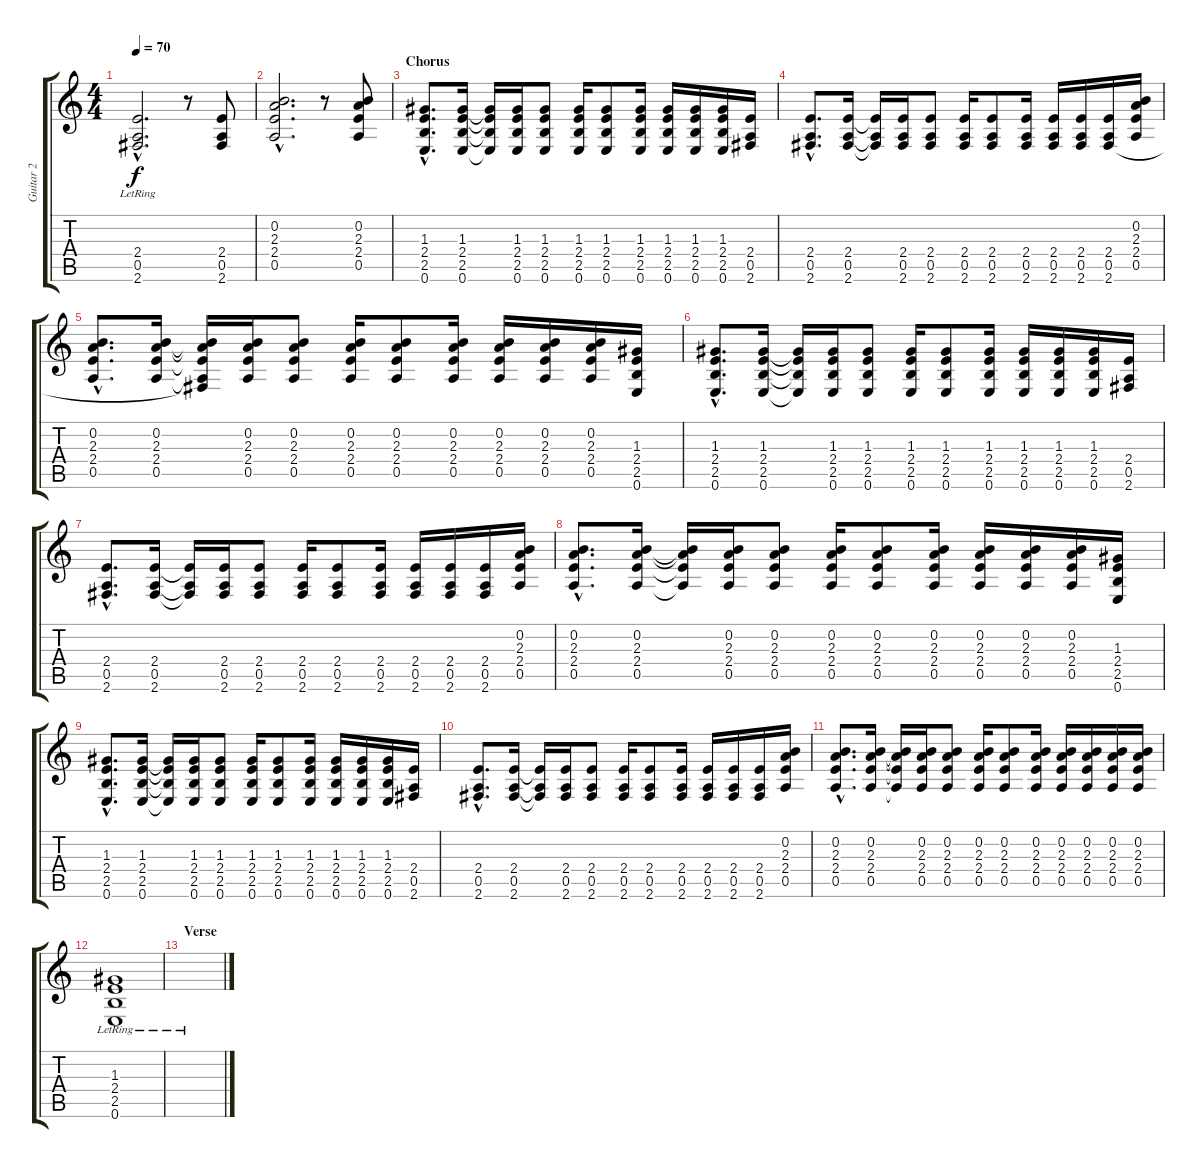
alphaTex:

\track ("Guitar 2" "Guitar 2") {instrument overdrivenguitar}
\staff {score tabs}
\tuning (E4 B3 G3 D3 A2 E2) {hide}
\ts (4 4)
\tempo 70
\clef g2
\ks c
(2.4{hac lr} 0.5{hac lr} 2.6{hac lr}).2{d dy f} r.8 (2.4 0.5 2.6).8 |
(0.2{hac} 2.3{hac} 2.4{hac} 0.5{hac}).2{d} r.8 (0.2 2.3 2.4 0.5).8 |
\section ("" "Chorus")
(1.3{hac} 2.4{hac} 2.5{hac} 0.6{hac}).8{d} (1.3 2.4 2.5 0.6).16 (1.3{t} 2.4{t} 2.5{t} 0.6{t}).16 (1.3 2.4 2.5 0.6).16 (1.3 2.4 2.5 0.6).8 (1.3 2.4 2.5 0.6).16 (1.3 2.4 2.5 0.6).8 (1.3 2.4 2.5 0.6).16 (1.3 2.4 2.5 0.6).16 (1.3 2.4 2.5 0.6).16 (1.3 2.4 2.5 0.6).16 (2.4 0.5 2.6).16 |
(2.4{hac} 0.5{hac} 2.6{hac}).8{d} (2.4 0.5 2.6).16 (2.4{t} 0.5{t} 2.6{t}).16 (2.4 0.5 2.6).16 (2.4 0.5 2.6).8 (2.4 0.5 2.6).16 (2.4 0.5 2.6).8 (2.4 0.5 2.6).16 (2.4 0.5 2.6).16 (2.4 0.5 2.6).16 (2.4 0.5 2.6).16 (0.2 2.3 2.4 0.5).16 |
(0.2{hac} 2.3{hac} 2.4{hac} 0.5{hac}).8{d} (0.2 2.3 2.4 0.5).16 (0.2{t} 2.3{t} 2.4{t} 0.5{t} 2.6{t}).16 (0.2 2.3 2.4 0.5).16 (0.2 2.3 2.4 0.5).8 (0.2 2.3 2.4 0.5).16 (0.2 2.3 2.4 0.5).8 (0.2 2.3 2.4 0.5).16 (0.2 2.3 2.4 0.5).16 (0.2 2.3 2.4 0.5).16 (0.2 2.3 2.4 0.5).16 (1.3 2.4 2.5 0.6).16 |
(1.3{hac} 2.4{hac} 2.5{hac} 0.6{hac}).8{d} (1.3 2.4 2.5 0.6).16 (1.3{t} 2.4{t} 2.5{t} 0.6{t}).16 (1.3 2.4 2.5 0.6).16 (1.3 2.4 2.5 0.6).8 (1.3 2.4 2.5 0.6).16 (1.3 2.4 2.5 0.6).8 (1.3 2.4 2.5 0.6).16 (1.3 2.4 2.5 0.6).16 (1.3 2.4 2.5 0.6).16 (1.3 2.4 2.5 0.6).16 (2.4 0.5 2.6).16 |
(2.4{hac} 0.5{hac} 2.6{hac}).8{d} (2.4 0.5 2.6).16 (2.4{t} 0.5{t} 2.6{t}).16 (2.4 0.5 2.6).16 (2.4 0.5 2.6).8 (2.4 0.5 2.6).16 (2.4 0.5 2.6).8 (2.4 0.5 2.6).16 (2.4 0.5 2.6).16 (2.4 0.5 2.6).16 (2.4 0.5 2.6).16 (0.2 2.3 2.4 0.5).16 |
(0.2{hac} 2.3{hac} 2.4{hac} 0.5{hac}).8{d} (0.2 2.3 2.4 0.5).16 (0.2{t} 2.3{t} 2.4{t} 0.5{t}).16 (0.2 2.3 2.4 0.5).16 (0.2 2.3 2.4 0.5).8 (0.2 2.3 2.4 0.5).16 (0.2 2.3 2.4 0.5).8 (0.2 2.3 2.4 0.5).16 (0.2 2.3 2.4 0.5).16 (0.2 2.3 2.4 0.5).16 (0.2 2.3 2.4 0.5).16 (1.3 2.4 2.5 0.6).16 |
(1.3{hac} 2.4{hac} 2.5{hac} 0.6{hac}).8{d} (1.3 2.4 2.5 0.6).16 (1.3{t} 2.4{t} 2.5{t} 0.6{t}).16 (1.3 2.4 2.5 0.6).16 (1.3 2.4 2.5 0.6).8 (1.3 2.4 2.5 0.6).16 (1.3 2.4 2.5 0.6).8 (1.3 2.4 2.5 0.6).16 (1.3 2.4 2.5 0.6).16 (1.3 2.4 2.5 0.6).16 (1.3 2.4 2.5 0.6).16 (2.4 0.5 2.6).16 |
(2.4{hac} 0.5{hac} 2.6{hac}).8{d} (2.4 0.5 2.6).16 (2.4{t} 0.5{t} 2.6{t}).16 (2.4 0.5 2.6).16 (2.4 0.5 2.6).8 (2.4 0.5 2.6).16 (2.4 0.5 2.6).8 (2.4 0.5 2.6).16 (2.4 0.5 2.6).16 (2.4 0.5 2.6).16 (2.4 0.5 2.6).16 (0.2 2.3 2.4 0.5).16 |
(0.2{hac} 2.3{hac} 2.4{hac} 0.5{hac}).8{d} (0.2 2.3 2.4 0.5).16 (0.2{t} 2.3{t} 2.4{t} 0.5{t}).16 (0.2 2.3 2.4 0.5).16 (0.2 2.3 2.4 0.5).8 (0.2 2.3 2.4 0.5).16 (0.2 2.3 2.4 0.5).8 (0.2 2.3 2.4 0.5).16 (0.2 2.3 2.4 0.5).16 (0.2 2.3 2.4 0.5).16 (0.2 2.3 2.4 0.5).16 (0.2 2.3 2.4 0.5).16 |
(1.3{lr} 2.4{lr} 2.5{lr} 0.6{lr}).1 |
\section ("" "Verse")
